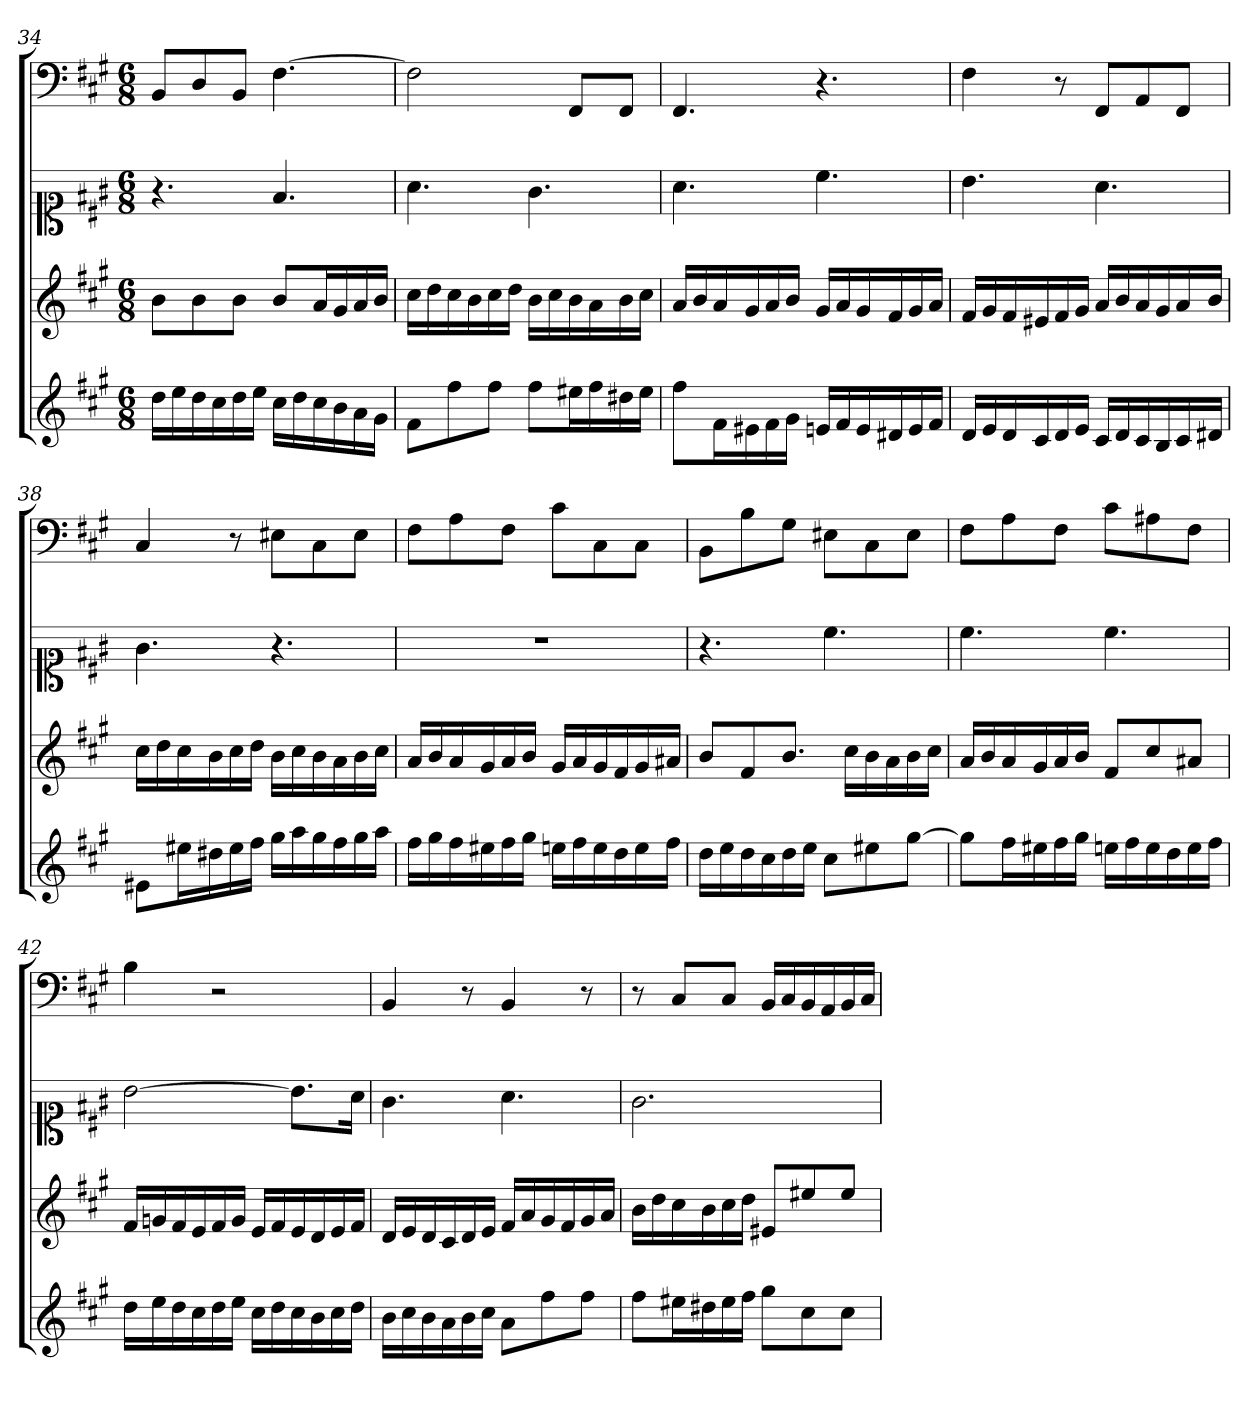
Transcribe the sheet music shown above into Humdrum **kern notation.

**kern	**kern	**kern	**kern
*part4	*part3	*part2	*part1
*staff4	*staff3	*staff2	*staff1
*	*	*clefC1	*clefF4
*k[f#c#g#]	*k[f#c#g#]	*k[f#c#g#]	*k[f#c#g#]
*f#:	*f#:	*f#:	*f#:
*M6/8	*M6/8	*M6/8	*M6/8
=34	=34	=34	=34
16ddLL	8bL	4.r	8BB/L
16ee	.	.	.
16dd	8b	.	8D/
16cc#	.	.	.
16dd	8bJ	.	8BB/J
16eeJJ	.	.	.
16cc#LL	8bL	4.f#	[4.F#
16dd	.	.	.
16cc#	16aL	.	.
16b	16g#	.	.
16a	16a	.	.
16g#JJ	16bJJ	.	.
=35	=35	=35	=35
8f#L	16cc#LL	4.a	2F#]
.	16dd	.	.
8ff#	16cc#	.	.
.	16b	.	.
8ff#J	16cc#	.	.
.	16ddJJ	.	.
8ff#L	16bLL	4.g#	.
.	16cc#	.	.
16ee#XL	16b	.	8FF#/L
16ff#	16a	.	.
16dd#X	16b	.	8FF#/J
16ee#JJ	16cc#JJ	.	.
=36	=36	=36	=36
8ff#L	16aLL	4.a	4.FF#
.	16b	.	.
16f#L	16a	.	.
16e#X	16g#	.	.
16f#	16a	.	.
16g#JJ	16bJJ	.	.
16enLL	16g#LL	4.cc#	4.r
16f#	16a	.	.
16e	16g#	.	.
16d#X	16f#	.	.
16e	16g#	.	.
16f#JJ	16aJJ	.	.
=37	=37	=37	=37
16dLL	16f#LL	4.b	4F#
16e	16g#	.	.
16d	16f#	.	.
16c#	16e#X	.	.
16d	16f#	.	8r
16eJJ	16g#JJ	.	.
16c#LL	16aLL	4.a	8FF#/L
16d	16b	.	.
16c#	16a	.	8AA/
16B	16g#	.	.
16c#	16a	.	8FF#/J
16d#XJJ	16bJJ	.	.
=38	=38	=38	=38
8e#XL	16cc#LL	4.g#	4C#
.	16dd	.	.
16ee#XL	16cc#	.	.
16dd#X	16b	.	.
16ee#	16cc#	.	8r
16ff#JJ	16ddJJ	.	.
16gg#LL	16bLL	4.r	8E#X\L
16aa	16cc#	.	.
16gg#	16b	.	8C#\
16ff#	16a	.	.
16gg#	16b	.	8E#\J
16aaJJ	16cc#JJ	.	.
=39	=39	=39	=39
16ff#LL	16aLL	2.r	8F#\L
16gg#	16b	.	.
16ff#	16a	.	8A\
16ee#X	16g#	.	.
16ff#	16a	.	8F#\J
16gg#JJ	16bJJ	.	.
16eenLL	16g#LL	.	8c#\L
16ff#	16a	.	.
16ee	16g#	.	8C#\
16dd	16f#	.	.
16ee	16g#	.	8C#\J
16ff#JJ	16a#XJJ	.	.
=40	=40	=40	=40
16ddLL	8bL	4.r	8BB\L
16ee	.	.	.
16dd	8f#	.	8B\
16cc#	.	.	.
16dd	8.bJ	.	8G#\J
16eeJJ	.	.	.
8cc#L	.	4.cc#	8E#X\L
.	16cc#LL	.	.
8ee#X	16b	.	8C#\
.	16a	.	.
[8gg#J	16b	.	8E#\J
.	16cc#JJ	.	.
=41	=41	=41	=41
8gg#L]	16aLL	4.cc#	8F#\L
.	16b	.	.
16ff#L	16a	.	8A\
16ee#X	16g#	.	.
16ff#	16a	.	8F#\J
16gg#JJ	16bJJ	.	.
16eenLL	8f#L	4.cc#	8c#\L
16ff#	.	.	.
16ee	8cc#	.	8A#X\
16dd	.	.	.
16ee	8a#XJ	.	8F#\J
16ff#JJ	.	.	.
=42	=42	=42	=42
16ddLL	16f#LL	[2b	4B
16ee	16gn	.	.
16dd	16f#	.	.
16cc#	16e	.	.
16dd	16f#	.	2r
16eeJJ	16gJJ	.	.
16cc#LL	16eLL	.	.
16dd	16f#	.	.
16cc#	16e	8.b\L]	.
16b	16d	.	.
16cc#	16e	.	.
16ddJJ	16f#JJ	16a\Jk	.
=43	=43	=43	=43
16bLL	16dLL	4.g#	4BB
16cc#	16e	.	.
16b	16d	.	.
16a	16c#	.	.
16b	16d	.	8r
16cc#JJ	16eJJ	.	.
8aL	16f#LL	4.a	4BB
.	16a	.	.
8ff#	16g#	.	.
.	16f#	.	.
8ff#J	16g#	.	8r
.	16aJJ	.	.
=44	=44	=44	=44
8ff#L	16bLL	2.g#	8r
.	16dd	.	.
16ee#XL	16cc#	.	8C#/L
16dd#X	16b	.	.
16ee#	16cc#	.	8C#/J
16ff#JJ	16ddJJ	.	.
8gg#L	8e#XL	.	16BB/LL
.	.	.	16C#/
8cc#	8ee#X	.	16BB/
.	.	.	16AA/
8cc#J	8ee#J	.	16BB/
.	.	.	16C#/JJ
=	=	=	=
*-	*-	*-	*-
